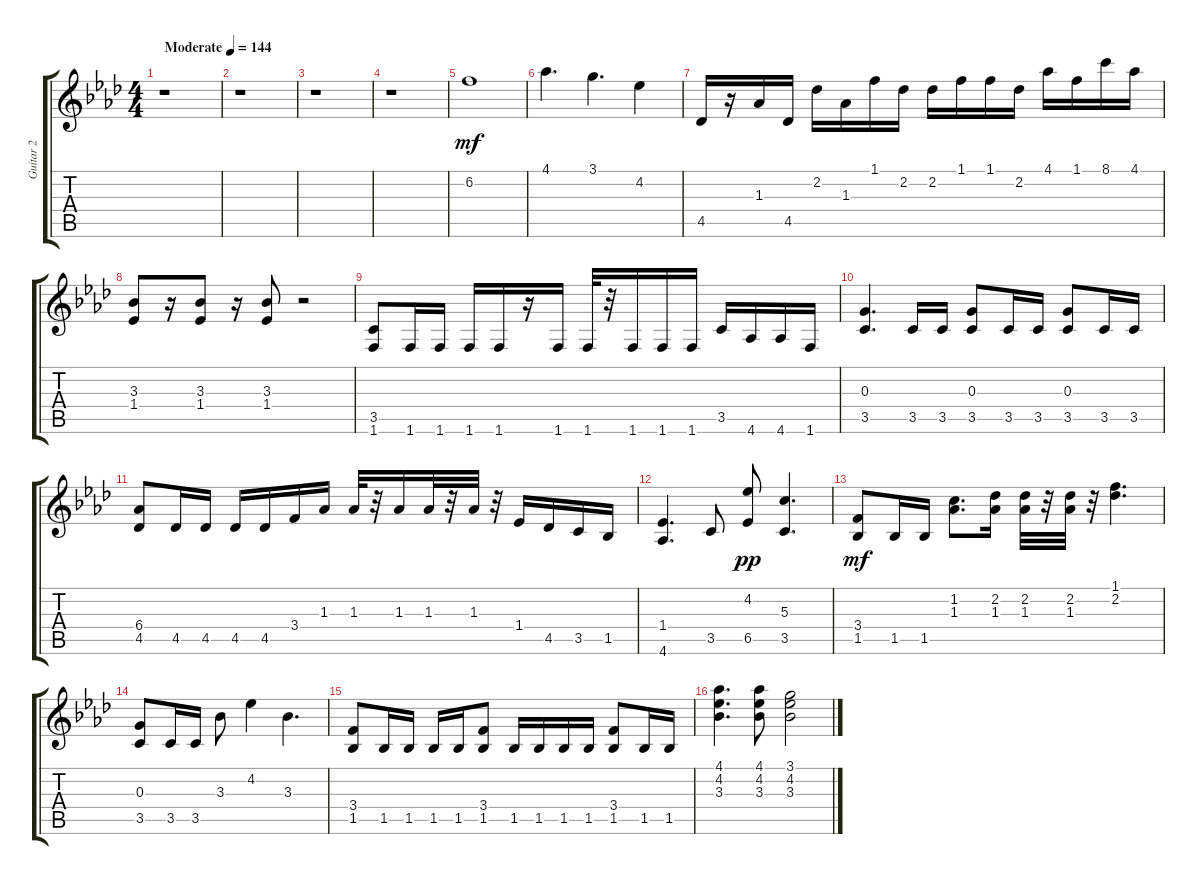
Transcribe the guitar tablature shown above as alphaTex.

\track ("Guitar 2" "Guitar 2") {instrument distortionguitar}
\staff {score tabs}
\tuning (E4 B3 G3 D3 A2 E2) {hide}
\ts (4 4)
\tempo (144 "Moderate")
\clef g2
\ks ab
r.1{dy mf instrument distortionguitar} |
r.1 |
r.1 |
r.1 |
6.2.1 |
4.1.4{d} 3.1.4{d} 4.2.4 |
4.5.16 r.16 1.3.16 4.5.16 2.2.16 1.3.16 1.1.16 2.2.16 2.2.16 1.1.16 1.1.16 2.2.16 4.1.16 1.1.16 8.1.16 4.1.16 |
(3.3 1.4).8 r.16 (3.3 1.4).8 r.16 (3.3 1.4).8 r.2 |
(3.5 1.6).8 1.6.16 1.6.16 1.6.16 1.6.16 r.16 1.6.16 1.6.32 r.32 1.6.16 1.6.16 1.6.16 3.5.16 4.6.16 4.6.16 1.6.16 |
(0.3 3.5).4{d} 3.5.16 3.5.16 (0.3 3.5).8 3.5.16 3.5.16 (0.3 3.5).8 3.5.16 3.5.16 |
(6.4 4.5).8 4.5.16 4.5.16 4.5.16 4.5.16 3.4.16 1.3.16 1.3.32 r.32 1.3.16 1.3.32 r.32 1.3.32 r.32 1.4.16 4.5.16 3.5.16 1.5.16 |
(1.4 4.6).4{d} 3.5.8 (4.2 6.5).8{dy pp} (5.3 3.5).4{d} |
(3.4 1.5).8{dy mf} 1.5.16 1.5.16 (1.2 1.3).8{d} (2.2 1.3).16 (2.2 1.3).32 r.32 (2.2 1.3).32 r.32 (1.1 2.2).4{d} |
(0.3 3.5).8 3.5.16 3.5.16 3.3.8 4.2.4 3.3.4{d} |
(3.4 1.5).8 1.5.16 1.5.16 1.5.16 1.5.16 (3.4 1.5).8 1.5.16 1.5.16 1.5.16 1.5.16 (3.4 1.5).8 1.5.16 1.5.16 |
(4.1 4.2 3.3).4{d} (4.1 4.2 3.3).8 (3.1 4.2 3.3).2
